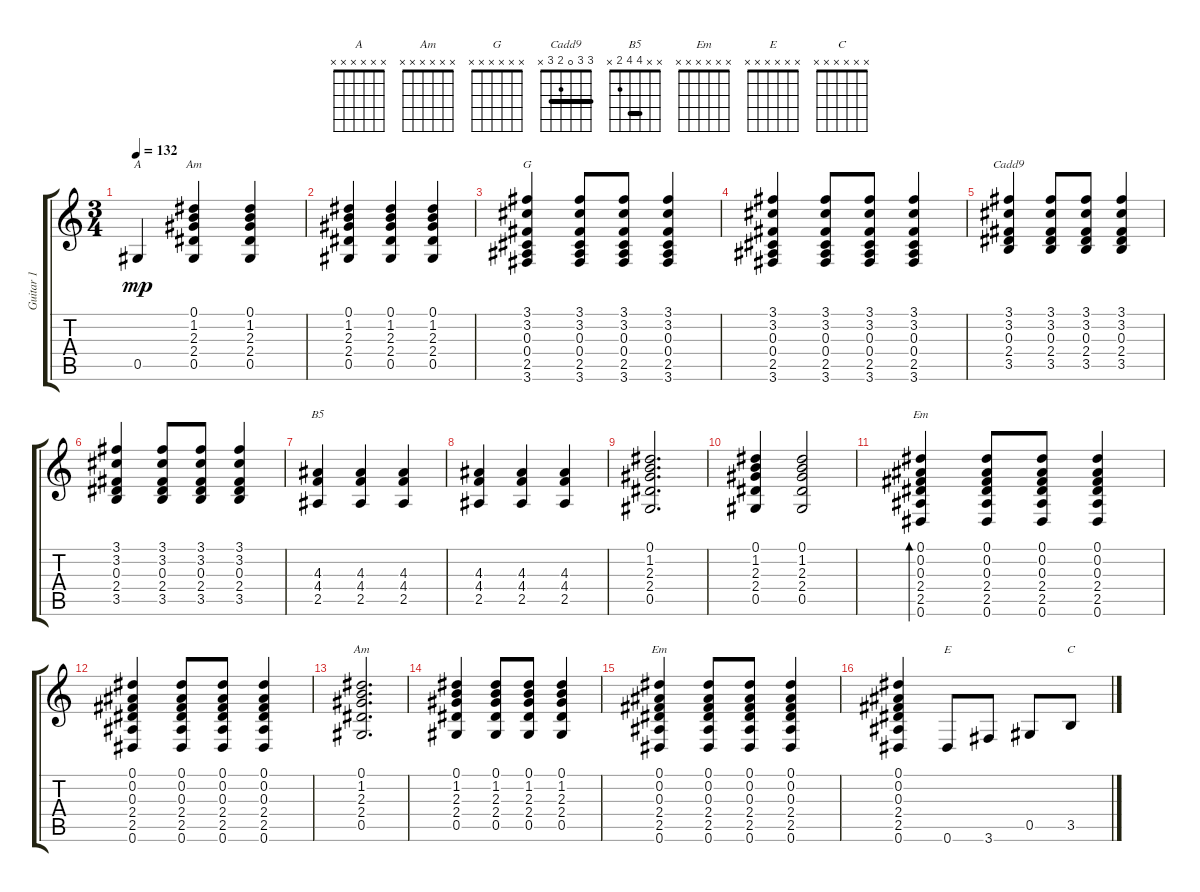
\track ("Guitar 1" "Guitar 1") {instrument electricguitarclean}
\staff {score tabs}
\tuning (Eb4 Bb3 Gb3 Db3 Ab2 Eb2) {hide}
\chord ("A" x x x x x x)
\chord ("Am" 0 1 2 2 0 x)
\chord ("G" x x x x x x)
\chord ("Cadd9" 3 3 0 2 3 x) {barre 3}
\chord ("B5" x x 4 4 2 x) {barre 4}
\chord ("Em" 0 0 0 2 2 0)
\chord ("Am" x x x x x x)
\chord ("Em" x x x x x x)
\chord ("E" x x x x x x)
\chord ("C" x x x x x x)
\ts (3 4)
\tempo 132
\clef g2
\ks c
0.5.4{ch "A" dy mp} (0.1 1.2 2.3 2.4 0.5).4{ch "Am"} (0.1 1.2 2.3 2.4 0.5).4 |
(0.1 1.2 2.3 2.4 0.5).4 (0.1 1.2 2.3 2.4 0.5).4 (0.1 1.2 2.3 2.4 0.5).4 |
(3.1 3.2 0.3 0.4 2.5 3.6).4{ch "G"} (3.1 3.2 0.3 0.4 2.5 3.6).8 (3.1 3.2 0.3 0.4 2.5 3.6).8 (3.1 3.2 0.3 0.4 2.5 3.6).4 |
(3.1 3.2 0.3 0.4 2.5 3.6).4 (3.1 3.2 0.3 0.4 2.5 3.6).8 (3.1 3.2 0.3 0.4 2.5 3.6).8 (3.1 3.2 0.3 0.4 2.5 3.6).4 |
(3.1 3.2 0.3 2.4 3.5).4{ch "Cadd9"} (3.1 3.2 0.3 2.4 3.5).8 (3.1 3.2 0.3 2.4 3.5).8 (3.1 3.2 0.3 2.4 3.5).4 |
(3.1 3.2 0.3 2.4 3.5).4 (3.1 3.2 0.3 2.4 3.5).8 (3.1 3.2 0.3 2.4 3.5).8 (3.1 3.2 0.3 2.4 3.5).4 |
(4.3 4.4 2.5).4{ch "B5"} (4.3 4.4 2.5).4 (4.3 4.4 2.5).4 |
(4.3 4.4 2.5).4 (4.3 4.4 2.5).4 (4.3 4.4 2.5).4 |
(0.1 1.2 2.3 2.4 0.5).2{d} |
(0.1 1.2 2.3 2.4 0.5).4 (0.1 1.2 2.3 2.4 0.5).2 |
(0.1 0.2 0.3 2.4 2.5 0.6).4{bd 120 ch "Em"} (0.1 0.2 0.3 2.4 2.5 0.6).8 (0.1 0.2 0.3 2.4 2.5 0.6).8 (0.1 0.2 0.3 2.4 2.5 0.6).4 |
(0.1 0.2 0.3 2.4 2.5 0.6).4 (0.1 0.2 0.3 2.4 2.5 0.6).8 (0.1 0.2 0.3 2.4 2.5 0.6).8 (0.1 0.2 0.3 2.4 2.5 0.6).4 |
(0.1 1.2 2.3 2.4 0.5).2{d ch "Am"} |
(0.1 1.2 2.3 2.4 0.5).4 (0.1 1.2 2.3 2.4 0.5).8 (0.1 1.2 2.3 2.4 0.5).8 (0.1 1.2 2.3 2.4 0.5).4 |
(0.1 0.2 0.3 2.4 2.5 0.6).4{ch "Em"} (0.1 0.2 0.3 2.4 2.5 0.6).8 (0.1 0.2 0.3 2.4 2.5 0.6).8 (0.1 0.2 0.3 2.4 2.5 0.6).4 |
(0.1 0.2 0.3 2.4 2.5 0.6).4 0.6.8{ch "E"} 3.6.8 0.5.8 3.5.8{ch "C"}
